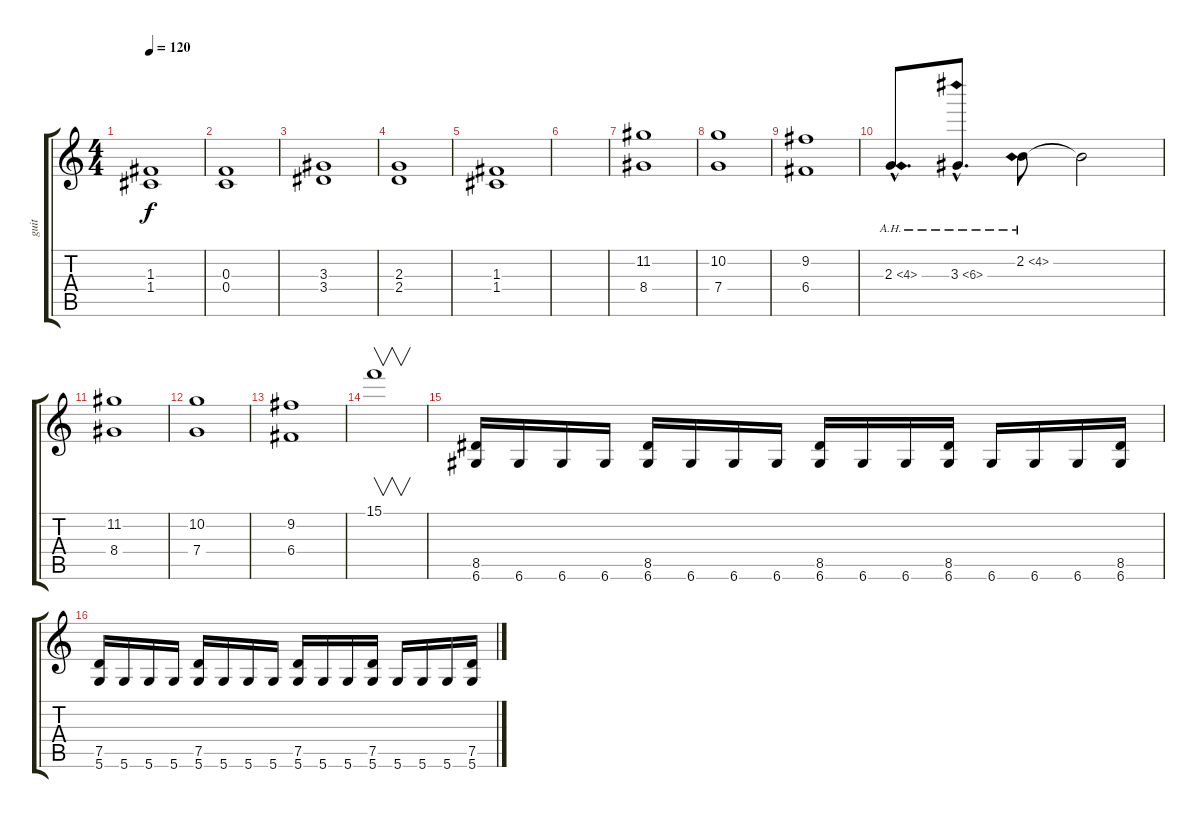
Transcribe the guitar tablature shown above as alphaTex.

\track ("guit" "guit") {instrument distortionguitar}
\staff {score tabs}
\tuning (D4 A3 F3 C3 G2 D2) {hide}
\ts (4 4)
\tempo 120
\clef g2
\ks c
(1.3 1.4).1{dy f} |
(0.3 0.4).1 |
(3.3 3.4).1 |
(2.3 2.4).1 |
(1.3 1.4).1 |
|
(11.2 8.4).1 |
(10.2 7.4).1 |
(9.2 6.4).1 |
2.3{ah 2 hac}.8{d} 3.3{ah 3 hac}.8{d} 2.2{ah 2}.8 2.2{t}.2 |
(11.2 8.4).1 |
(10.2 7.4).1 |
(9.2 6.4).1 |
15.1.1{v} |
(8.5 6.6).16 6.6.16 6.6.16 6.6.16 (8.5 6.6).16 6.6.16 6.6.16 6.6.16 (8.5 6.6).16 6.6.16 6.6.16 (8.5 6.6).16 6.6.16 6.6.16 6.6.16 (8.5 6.6).16 |
(7.5 5.6).16 5.6.16 5.6.16 5.6.16 (7.5 5.6).16 5.6.16 5.6.16 5.6.16 (7.5 5.6).16 5.6.16 5.6.16 (7.5 5.6).16 5.6.16 5.6.16 5.6.16 (7.5 5.6).16
